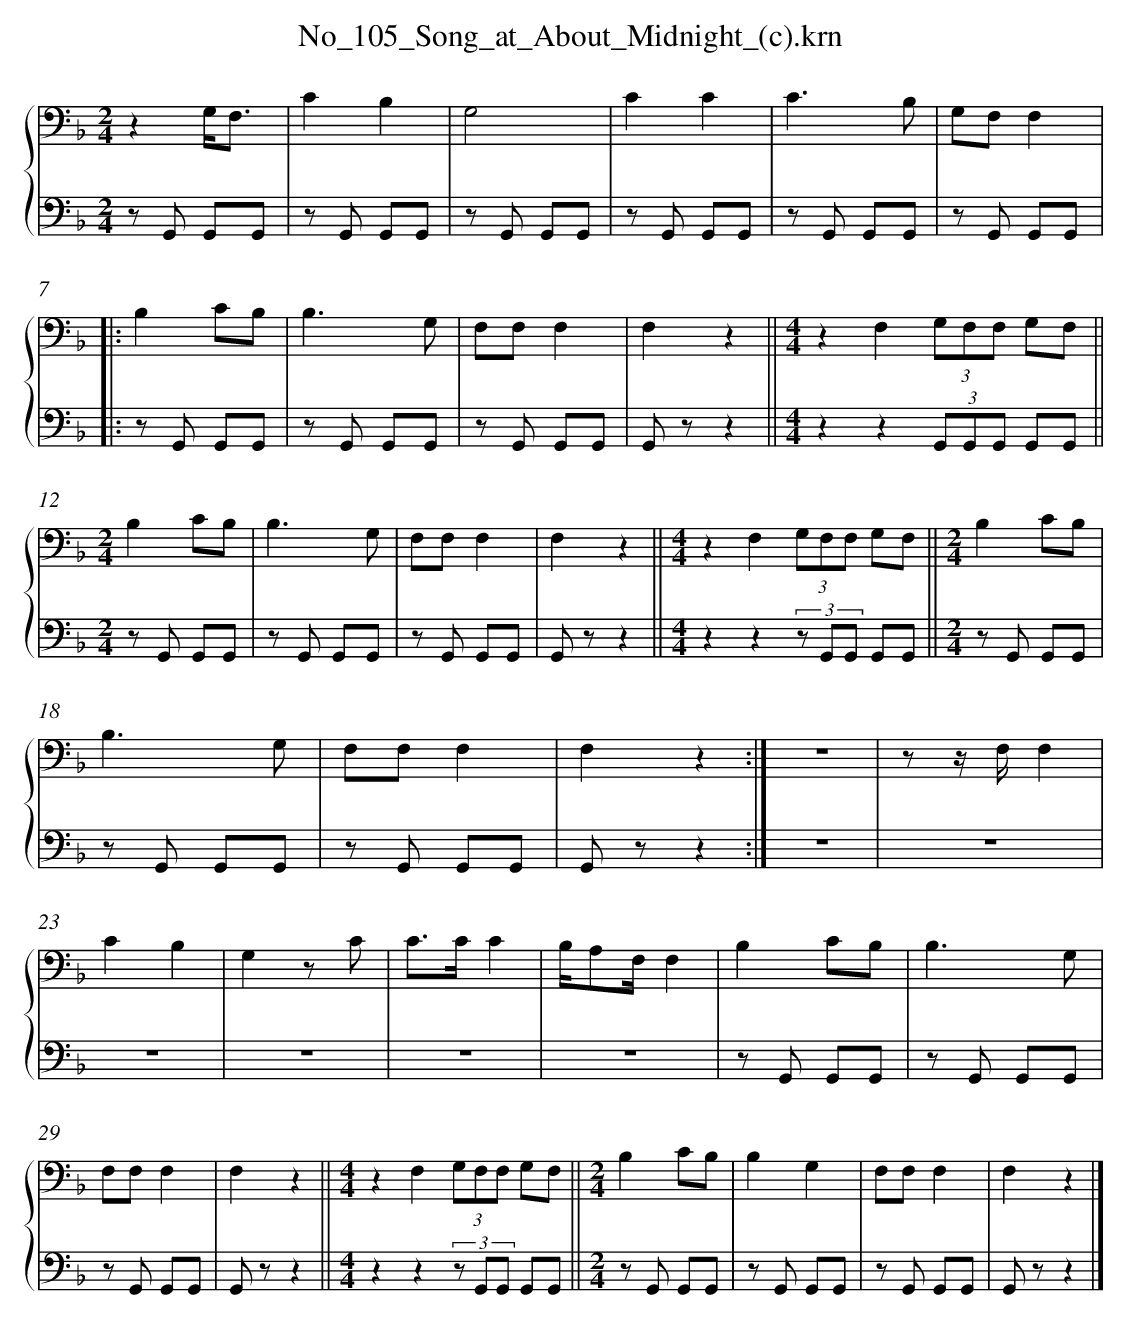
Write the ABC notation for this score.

X:1
T: No_105_Song_at_About_Midnight_(c).krn
L: 1/8
M: 2/4
%%staves {1 2}
V: 1 clef=bass
V: 2 clef=bass
K: F
[V:1] [K:clef=bass][M:2/4]z2G,/F,3/ |
[V:2] [K:clef=bass][M:2/4]z G,, G,,G,, |
[V:1] C2B,2 |
[V:2] z G,, G,,G,, |
[V:1] G,4 |
[V:2] z G,, G,,G,, |
[V:1] C2C2 |
[V:2] z G,, G,,G,, |
[V:1] C3B, |
[V:2] z G,, G,,G,, |
[V:1] G,F,F,2 ]|:
[V:2] z G,, G,,G,, ]|:
[V:1] B,2CB, |
[V:2] z G,, G,,G,, |
[V:1] B,3G, |
[V:2] z G,, G,,G,, |
[V:1] F,F,F,2 |
[V:2] z G,, G,,G,, |
[V:1] F,2z2 ||
[V:2] G,, zz2 ||
[V:1] [M:4/4]z2F,2(3G,F,F, G,F, ||
[V:2] [M:4/4]z2z2(3G,,G,,G,, G,,G,, ||
[V:1] [M:2/4]B,2CB, |
[V:2] [M:2/4]z G,, G,,G,, |
[V:1] B,3G, |
[V:2] z G,, G,,G,, |
[V:1] F,F,F,2 |
[V:2] z G,, G,,G,, |
[V:1] F,2z2 ||
[V:2] G,, zz2 ||
[V:1] [M:4/4]z2F,2(3G,F,F, G,F, ||
[V:2] [M:4/4]z2z2(3z G,,G,, G,,G,, ||
[V:1] [M:2/4]B,2CB, |
[V:2] [M:2/4]z G,, G,,G,, |
[V:1] B,3G, |
[V:2] z G,, G,,G,, |
[V:1] F,F,F,2 |
[V:2] z G,, G,,G,, |
[V:1] F,2z2 :|]
[V:2] G,, zz2 :|]
[V:1] z4 |
[V:2] z4 |
[V:1] z z/ F,/F,2 |
[V:2] z4 |
[V:1] C2B,2 |
[V:2] z4 |
[V:1] G,2z C |
[V:2] z4 |
[V:1] C3/C/C2 |
[V:2] z4 |
[V:1] B,/A,F,/F,2 |
[V:2] z4 |
[V:1] B,2CB, |
[V:2] z G,, G,,G,, |
[V:1] B,3G, |
[V:2] z G,, G,,G,, |
[V:1] F,F,F,2 |
[V:2] z G,, G,,G,, |
[V:1] F,2z2 ||
[V:2] G,, zz2 ||
[V:1] [M:4/4]z2F,2(3G,F,F, G,F, ||
[V:2] [M:4/4]z2z2(3z G,,G,, G,,G,, ||
[V:1] [M:2/4]B,2CB, |
[V:2] [M:2/4]z G,, G,,G,, |
[V:1] B,2G,2 |
[V:2] z G,, G,,G,, |
[V:1] F,F,F,2 |
[V:2] z G,, G,,G,, |
[V:1] F,2z2 |]
[V:2] G,, zz2 |]
